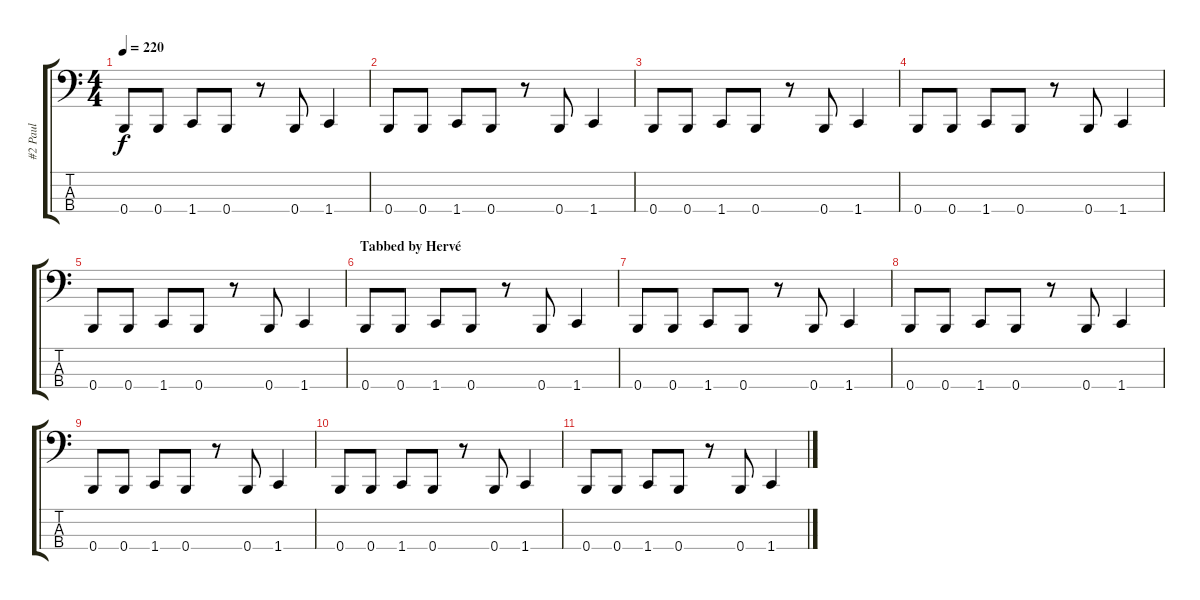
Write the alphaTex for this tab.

\track ("#2 Paul" "#2 Paul") {instrument electricbassfinger}
\staff {score tabs}
\tuning (D2 A1 E1 B0) {hide}
\ts (4 4)
\tempo 220
\clef f4
\ks c
0.4.8{dy f} 0.4.8 1.4.8 0.4.8 r.8 0.4.8 1.4.4 |
0.4.8 0.4.8 1.4.8 0.4.8 r.8 0.4.8 1.4.4 |
0.4.8 0.4.8 1.4.8 0.4.8 r.8 0.4.8 1.4.4 |
0.4.8 0.4.8 1.4.8 0.4.8 r.8 0.4.8 1.4.4 |
0.4.8 0.4.8 1.4.8 0.4.8 r.8 0.4.8 1.4.4 |
\section ("" "Tabbed by Hervé")
0.4.8 0.4.8 1.4.8 0.4.8 r.8 0.4.8 1.4.4 |
0.4.8 0.4.8 1.4.8 0.4.8 r.8 0.4.8 1.4.4 |
0.4.8 0.4.8 1.4.8 0.4.8 r.8 0.4.8 1.4.4 |
0.4.8 0.4.8 1.4.8 0.4.8 r.8 0.4.8 1.4.4 |
0.4.8 0.4.8 1.4.8 0.4.8 r.8 0.4.8 1.4.4 |
0.4.8 0.4.8 1.4.8 0.4.8 r.8 0.4.8 1.4.4
